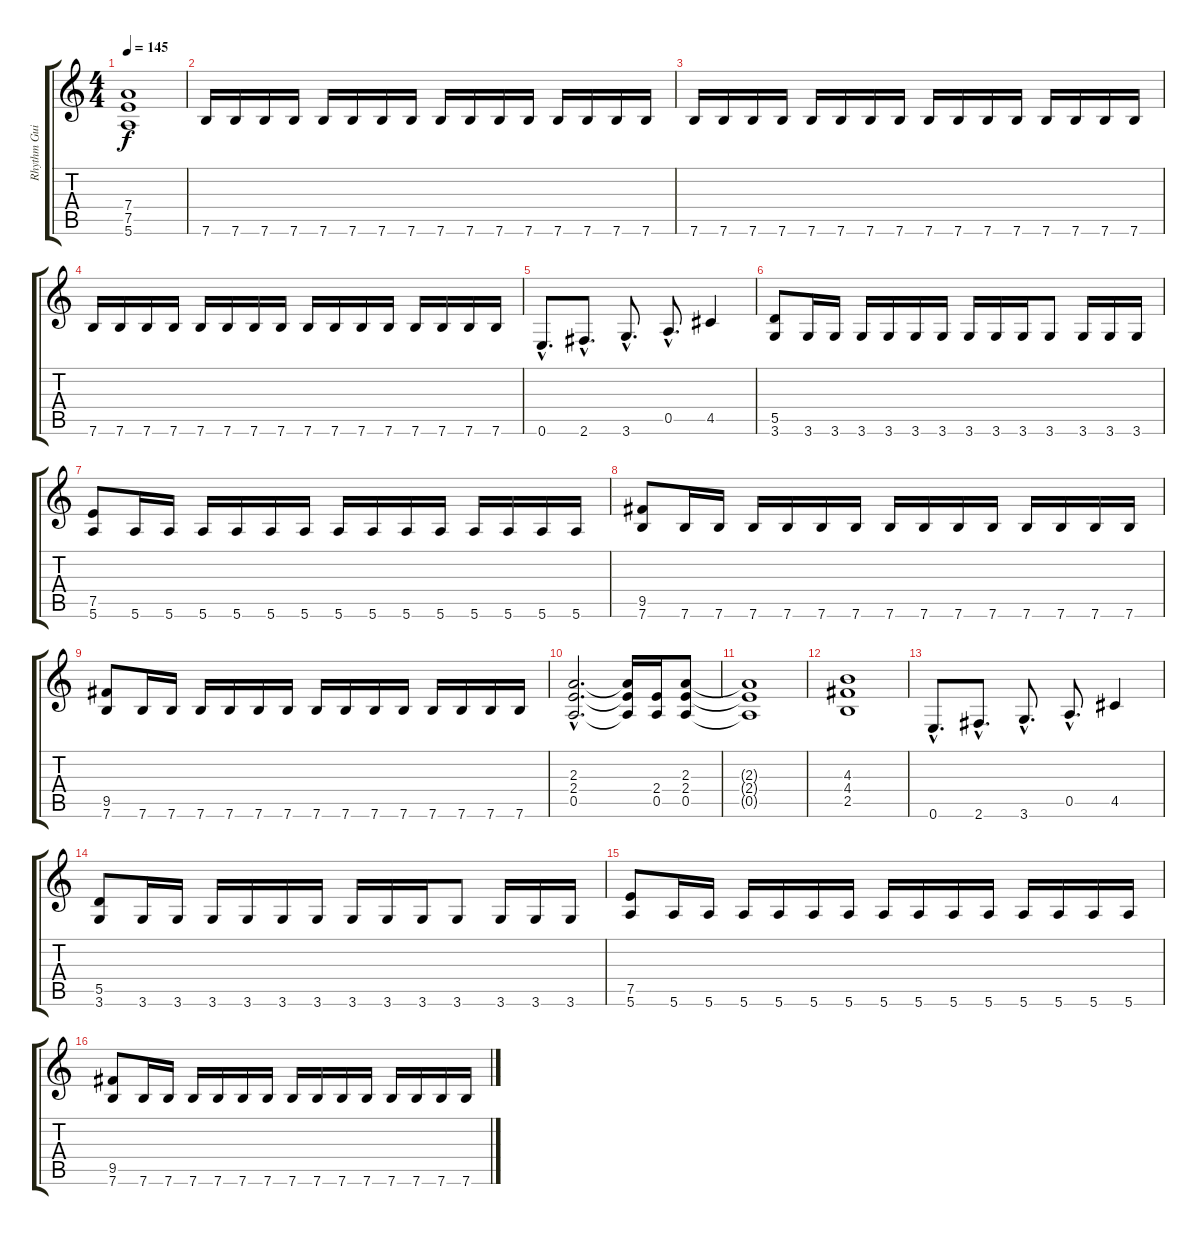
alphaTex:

\track ("Rhythm Guitar 2" "Rhythm Gui") {instrument overdrivenguitar}
\staff {score tabs}
\tuning (E4 B3 G3 D3 A2 E2) {hide}
\ts (4 4)
\tempo 145
\clef g2
\ks c
(7.4 7.5 5.6).1{dy f} |
7.6.16 7.6.16 7.6.16 7.6.16 7.6.16 7.6.16 7.6.16 7.6.16 7.6.16 7.6.16 7.6.16 7.6.16 7.6.16 7.6.16 7.6.16 7.6.16 |
7.6.16 7.6.16 7.6.16 7.6.16 7.6.16 7.6.16 7.6.16 7.6.16 7.6.16 7.6.16 7.6.16 7.6.16 7.6.16 7.6.16 7.6.16 7.6.16 |
7.6.16 7.6.16 7.6.16 7.6.16 7.6.16 7.6.16 7.6.16 7.6.16 7.6.16 7.6.16 7.6.16 7.6.16 7.6.16 7.6.16 7.6.16 7.6.16 |
0.6{hac}.8{d} 2.6{hac}.8{d} 3.6{hac}.8{d} 0.5{hac}.8{d} 4.5.4 |
(5.5 3.6).8 3.6.16 3.6.16 3.6.16 3.6.16 3.6.16 3.6.16 3.6.16 3.6.16 3.6.16 3.6.8 3.6.16 3.6.16 3.6.16 |
(7.5 5.6).8 5.6.16 5.6.16 5.6.16 5.6.16 5.6.16 5.6.16 5.6.16 5.6.16 5.6.16 5.6.16 5.6.16 5.6.16 5.6.16 5.6.16 |
(9.5 7.6).8 7.6.16 7.6.16 7.6.16 7.6.16 7.6.16 7.6.16 7.6.16 7.6.16 7.6.16 7.6.16 7.6.16 7.6.16 7.6.16 7.6.16 |
(9.5 7.6).8 7.6.16 7.6.16 7.6.16 7.6.16 7.6.16 7.6.16 7.6.16 7.6.16 7.6.16 7.6.16 7.6.16 7.6.16 7.6.16 7.6.16 |
(2.3{hac} 2.4{hac} 0.5{hac}).2{d} (2.3{t} 2.4{t} 0.5{t}).16 (2.4 0.5).16 (2.3 2.4 0.5).8 |
(2.3{t} 2.4{t} 0.5{t}).1 |
(4.3 4.4 2.5).1 |
0.6{hac}.8{d} 2.6{hac}.8{d} 3.6{hac}.8{d} 0.5{hac}.8{d} 4.5.4 |
(5.5 3.6).8 3.6.16 3.6.16 3.6.16 3.6.16 3.6.16 3.6.16 3.6.16 3.6.16 3.6.16 3.6.8 3.6.16 3.6.16 3.6.16 |
(7.5 5.6).8 5.6.16 5.6.16 5.6.16 5.6.16 5.6.16 5.6.16 5.6.16 5.6.16 5.6.16 5.6.16 5.6.16 5.6.16 5.6.16 5.6.16 |
(9.5 7.6).8 7.6.16 7.6.16 7.6.16 7.6.16 7.6.16 7.6.16 7.6.16 7.6.16 7.6.16 7.6.16 7.6.16 7.6.16 7.6.16 7.6.16
